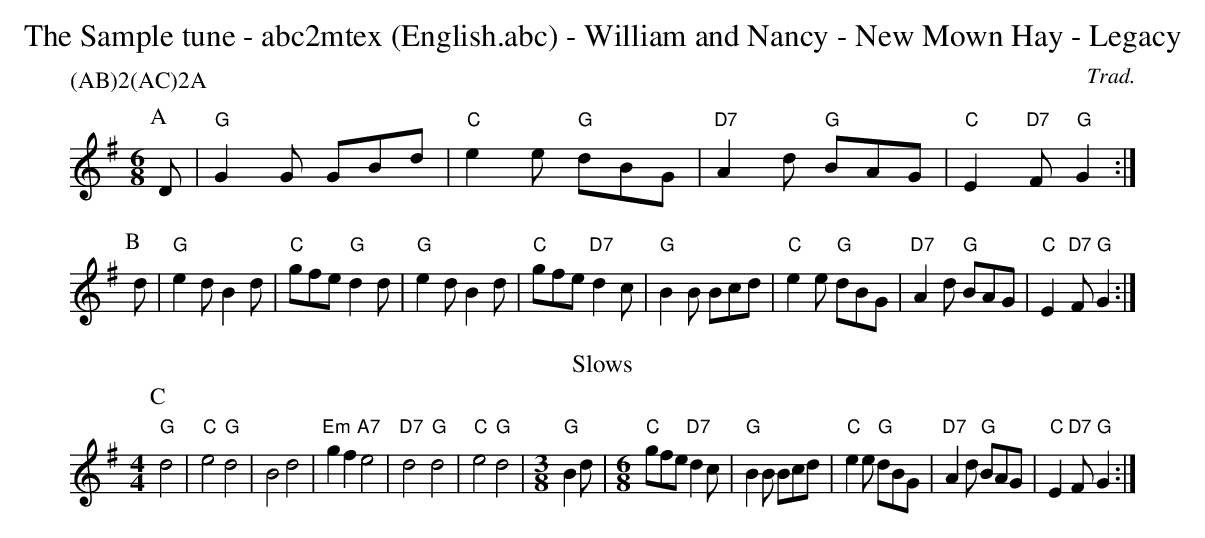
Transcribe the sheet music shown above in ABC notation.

X:1
T:Sample tune - abc2mtex (English.abc) - William and Nancy - New Mown Hay - Legacy, The
C:Trad.
M:6/8
P:(AB)2(AC)2A
K:G
P:A                   % part A
D|"G"G2G GBd|"C"e2e "G"dBG|"D7"A2d "G"BAG|"C"E2"D7"F "G"G2:|
P:B                   % part B
d|"G"e2d B2d|"C"gfe "G"d2d| "G"e2d    B2d|"C"gfe    "D7"d2c|\
  "G"B2B Bcd|"C"e2e "G"dBG|"D7"A2d "G"BAG|"C"E2"D7"F "G"G2:|
T:Slows
M:4/4                 % change meter
L:1/4                 % and default note length
P:C                   % part C
"G"d2|"C"e2 "G"d2|B2 d2|"Em"gf "A7"e2|"D7"d2 "G"d2|"C"e2 "G"d2|\
M:3/8
L:1/8
"G"B2d|\
M:6/8
"C"gfe "D7"d2c|\
  "G"B2B Bcd|"C"e2e "G"dBG|"D7"A2d "G"BAG|"C"E2"D7"F "G"G2:|
